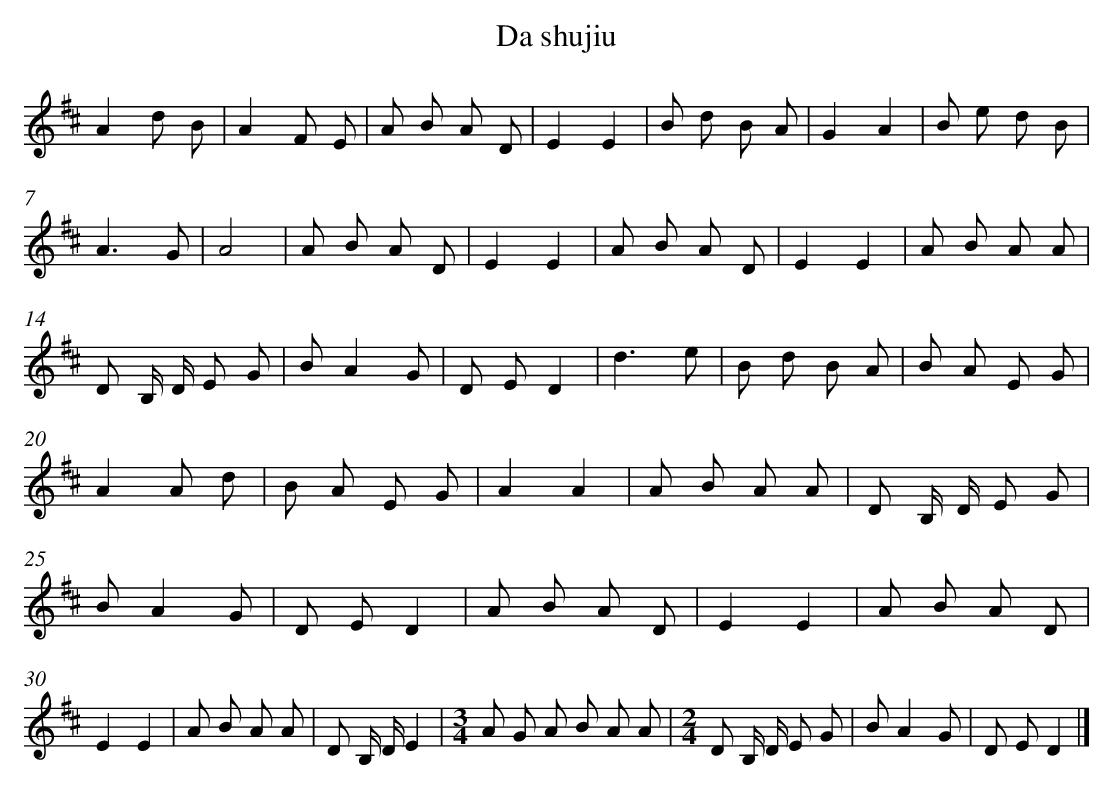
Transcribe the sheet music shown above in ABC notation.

X:1
T: Da shujiu
L: 1/8
K: D
A2d B [I:setbarnb 1]|
A2F E |
A B A D |
E2E2 |
B d B A |
G2A2 |
B e d B |
A3G |
A4 |
A B A D |
E2E2 |
A B A D |
E2E2 |
A B A A |
D B,/ D/ E G |
BA2G |
D ED2 |
d3e |
B d B A |
B A E G |
A2A d |
B A E G |
A2A2 |
A B A A |
D B,/ D/ E G |
BA2G |
D ED2 |
A B A D |
E2E2 |
A B A D |
E2E2 |
A B A A |
D B,/ D/E2 |
[M:3/4]A G A B A A |
[M:2/4]D B,/ D/ E G |
BA2G |
D ED2 |]
